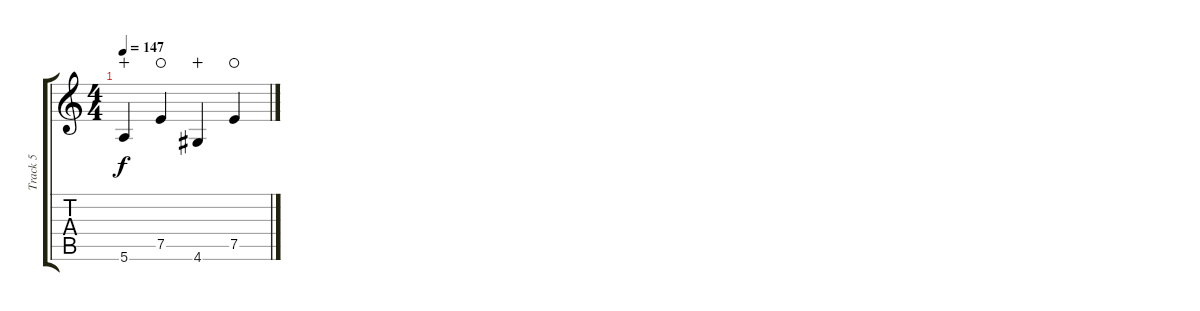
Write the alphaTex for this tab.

\track ("Track 5" "Track 5") {instrument distortionguitar}
\staff {score tabs}
\tuning (E4 B3 G3 D3 A2 E2) {hide}
\ts (4 4)
\tempo 147
\clef g2
\ks c
5.6.4{dy f wahc} 7.5.4{waho} 4.6.4{wahc} 7.5.4{waho}
